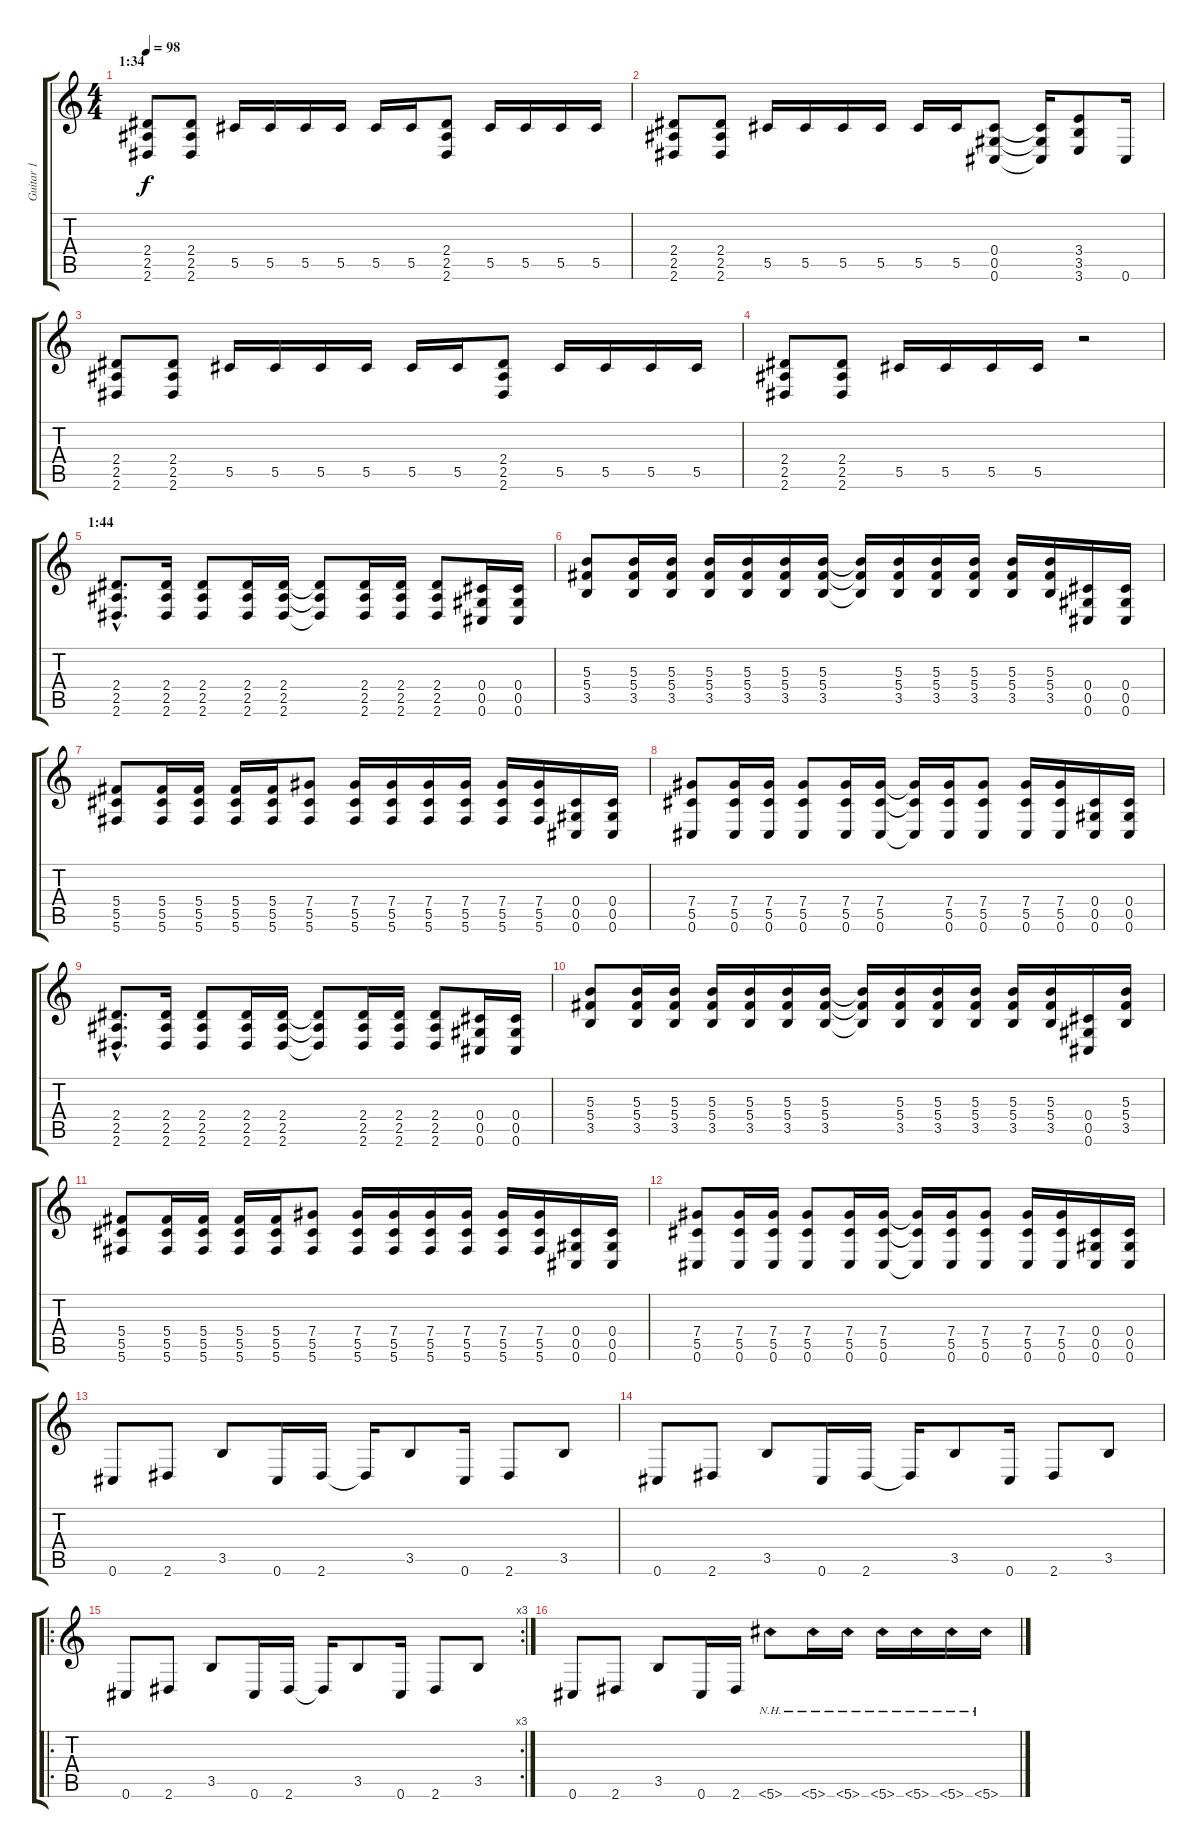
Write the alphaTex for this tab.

\track ("Guitar 1" "Guitar 1") {instrument distortionguitar}
\staff {score tabs}
\tuning (Eb4 Bb3 Gb3 Db3 Ab2 Db2) {hide}
\ts (4 4)
\section ("" "1:34")
\tempo 98
\clef g2
\ks c
(2.4 2.5 2.6).8{dy f} (2.4 2.5 2.6).8 5.5.16 5.5.16 5.5.16 5.5.16 5.5.16 5.5.16 (2.4 2.5 2.6).8 5.5.16 5.5.16 5.5.16 5.5.16 |
(2.4 2.5 2.6).8 (2.4 2.5 2.6).8 5.5.16 5.5.16 5.5.16 5.5.16 5.5.16 5.5.16 (0.4 0.5 0.6).8 (0.4{t} 0.5{t} 0.6{t}).16 (3.4 3.5 3.6).8 0.6.16 |
(2.4 2.5 2.6).8 (2.4 2.5 2.6).8 5.5.16 5.5.16 5.5.16 5.5.16 5.5.16 5.5.16 (2.4 2.5 2.6).8 5.5.16 5.5.16 5.5.16 5.5.16 |
(2.4 2.5 2.6).8 (2.4 2.5 2.6).8 5.5.16 5.5.16 5.5.16 5.5.16 r.2 |
\section ("" "1:44")
(2.4{hac} 2.5{hac} 2.6{hac}).8{d} (2.4 2.5 2.6).16 (2.4 2.5 2.6).8 (2.4 2.5 2.6).16 (2.4 2.5 2.6).16 (2.4{t} 2.5{t} 2.6{t}).8 (2.4 2.5 2.6).16 (2.4 2.5 2.6).16 (2.4 2.5 2.6).8 (0.4 0.5 0.6).16 (0.4 0.5 0.6).16 |
(5.3 5.4 3.5).8 (5.3 5.4 3.5).16 (5.3 5.4 3.5).16 (5.3 5.4 3.5).16 (5.3 5.4 3.5).16 (5.3 5.4 3.5).16 (5.3 5.4 3.5).16 (5.3{t} 5.4{t} 3.5{t}).16 (5.3 5.4 3.5).16 (5.3 5.4 3.5).16 (5.3 5.4 3.5).16 (5.3 5.4 3.5).16 (5.3 5.4 3.5).16 (0.4 0.5 0.6).16 (0.4 0.5 0.6).16 |
(5.4 5.5 5.6).8 (5.4 5.5 5.6).16 (5.4 5.5 5.6).16 (5.4 5.5 5.6).16 (5.4 5.5 5.6).16 (7.4 5.5 5.6).8 (7.4 5.5 5.6).16 (7.4 5.5 5.6).16 (7.4 5.5 5.6).16 (7.4 5.5 5.6).16 (7.4 5.5 5.6).16 (7.4 5.5 5.6).16 (0.4 0.5 0.6).16 (0.4 0.5 0.6).16 |
(7.4 5.5 0.6).8 (7.4 5.5 0.6).16 (7.4 5.5 0.6).16 (7.4 5.5 0.6).8 (7.4 5.5 0.6).16 (7.4 5.5 0.6).16 (7.4{t} 5.5{t} 0.6{t}).16 (7.4 5.5 0.6).16 (7.4 5.5 0.6).8 (7.4 5.5 0.6).16 (7.4 5.5 0.6).16 (0.4 0.5 0.6).16 (0.4 0.5 0.6).16 |
(2.4{hac} 2.5{hac} 2.6{hac}).8{d} (2.4 2.5 2.6).16 (2.4 2.5 2.6).8 (2.4 2.5 2.6).16 (2.4 2.5 2.6).16 (2.4{t} 2.5{t} 2.6{t}).8 (2.4 2.5 2.6).16 (2.4 2.5 2.6).16 (2.4 2.5 2.6).8 (0.4 0.5 0.6).16 (0.4 0.5 0.6).16 |
(5.3 5.4 3.5).8 (5.3 5.4 3.5).16 (5.3 5.4 3.5).16 (5.3 5.4 3.5).16 (5.3 5.4 3.5).16 (5.3 5.4 3.5).16 (5.3 5.4 3.5).16 (5.3{t} 5.4{t} 3.5{t}).16 (5.3 5.4 3.5).16 (5.3 5.4 3.5).16 (5.3 5.4 3.5).16 (5.3 5.4 3.5).16 (5.3 5.4 3.5).16 (0.4 0.5 0.6).16 (5.3 5.4 3.5).16 |
(5.4 5.5 5.6).8 (5.4 5.5 5.6).16 (5.4 5.5 5.6).16 (5.4 5.5 5.6).16 (5.4 5.5 5.6).16 (7.4 5.5 5.6).8 (7.4 5.5 5.6).16 (7.4 5.5 5.6).16 (7.4 5.5 5.6).16 (7.4 5.5 5.6).16 (7.4 5.5 5.6).16 (7.4 5.5 5.6).16 (0.4 0.5 0.6).16 (0.4 0.5 0.6).16 |
(7.4 5.5 0.6).8 (7.4 5.5 0.6).16 (7.4 5.5 0.6).16 (7.4 5.5 0.6).8 (7.4 5.5 0.6).16 (7.4 5.5 0.6).16 (7.4{t} 5.5{t} 0.6{t}).16 (7.4 5.5 0.6).16 (7.4 5.5 0.6).8 (7.4 5.5 0.6).16 (7.4 5.5 0.6).16 (0.4 0.5 0.6).16 (0.4 0.5 0.6).16 |
0.6.8{instrument electricguitarclean} 2.6.8 3.5.8 0.6.16 2.6.16 2.6{t}.16 3.5.8 0.6.16 2.6.8 3.5.8 |
0.6.8 2.6.8 3.5.8 0.6.16 2.6.16 2.6{t}.16 3.5.8 0.6.16 2.6.8 3.5.8 |
\ro
\rc 3
0.6.8{instrument distortionguitar} 2.6.8 3.5.8 0.6.16 2.6.16 2.6{t}.16 3.5.8 0.6.16 2.6.8 3.5.8 |
0.6.8 2.6.8 3.5.8 0.6.16 2.6.16 5.6{nh}.8 5.6{nh}.16 5.6{nh}.16 5.6{nh}.16 5.6{nh}.16 5.6{nh}.16 5.6{nh}.16
